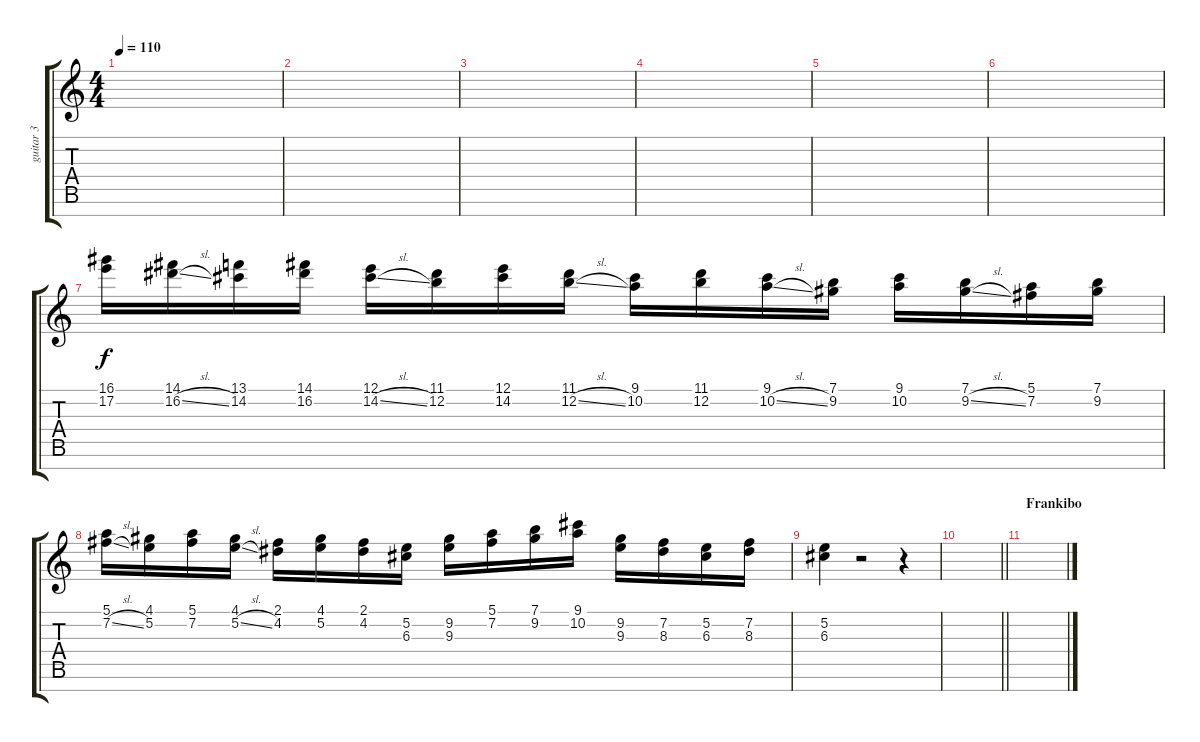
\track ("guitar 3" "guitar 3") {instrument acousticguitarsteel}
\staff {score tabs}
\tuning (E4 B3 G3 D3 A2 E2 B1) {hide}
\ts (4 4)
\tempo 110
\clef g2
\ks c
|
|
|
|
|
|
(16.1 17.2).16{volume 12 instrument overdrivenguitar} (14.1 16.2{sl}).16 (13.1 14.2).16 (14.1 16.2).16 (12.1 14.2{sl}).16 (11.1 12.2).16 (12.1 14.2).16 (11.1 12.2{sl}).16 (9.1 10.2).16 (11.1 12.2).16 (9.1 10.2{sl}).16 (7.1 9.2).16 (9.1 10.2).16 (7.1 9.2{sl}).16 (5.1 7.2).16 (7.1 9.2).16 |
(5.1 7.2{sl}).16 (4.1 5.2).16 (5.1 7.2).16 (4.1 5.2{sl}).16 (2.1 4.2).16 (4.1 5.2).16 (2.1 4.2).16 (5.2 6.3).16 (9.2 9.3).16 (5.1 7.2).16 (7.1 9.2).16 (9.1 10.2).16 (9.2 9.3).16 (7.2 8.3).16 (5.2 6.3).16 (7.2 8.3).16 |
(5.2 6.3).4 r.2 r.4 |
\barLineRight lightlight
|
\section ("" "Frankibo")
